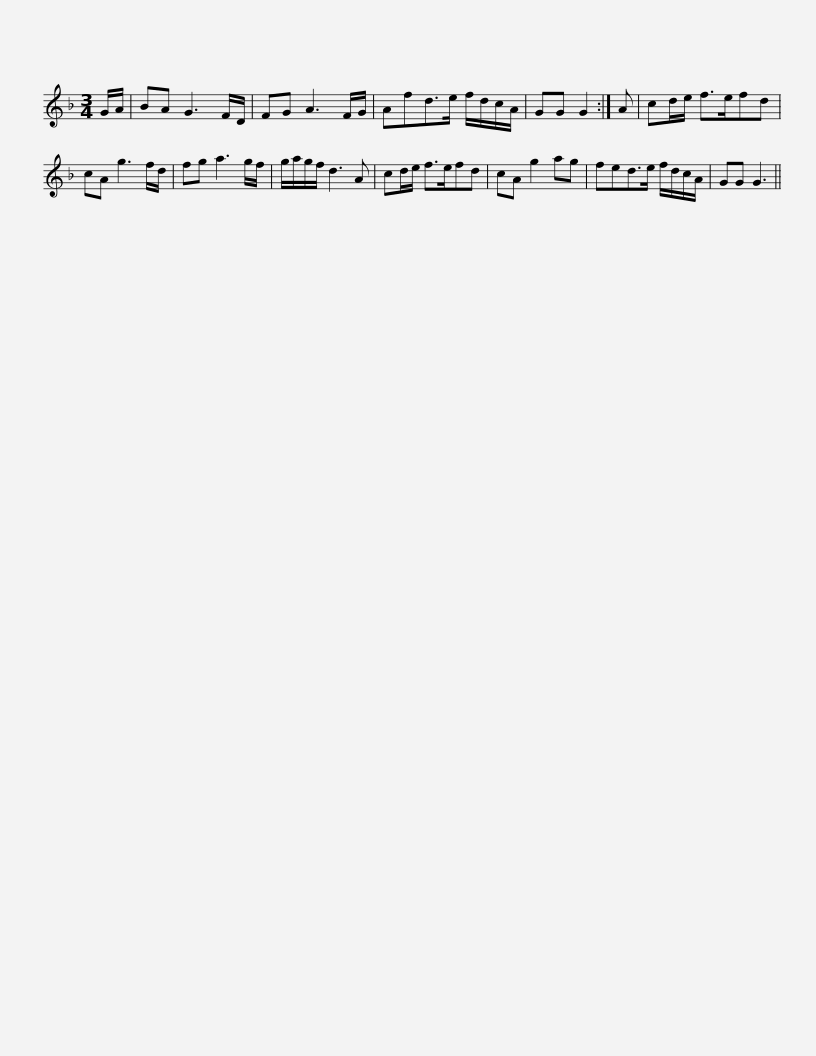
X:1
L:1/8
M:3/4
I:linebreak $
K:F
V:1 treble
V:1
 G/A/ | BA G3 F/D/ | FG A3 F/G/ | Afd>e f/d/c/A/ | GG G2 :| %5
 A | cd/e/ f>efd | cA g3 f/d/ |$ fg a3 g/f/ | g/a/g/f/ d3 A | %10
 cd/e/ f>efd | cA g2 ag | fed>e f/d/c/A/ | GG G3 || %14
